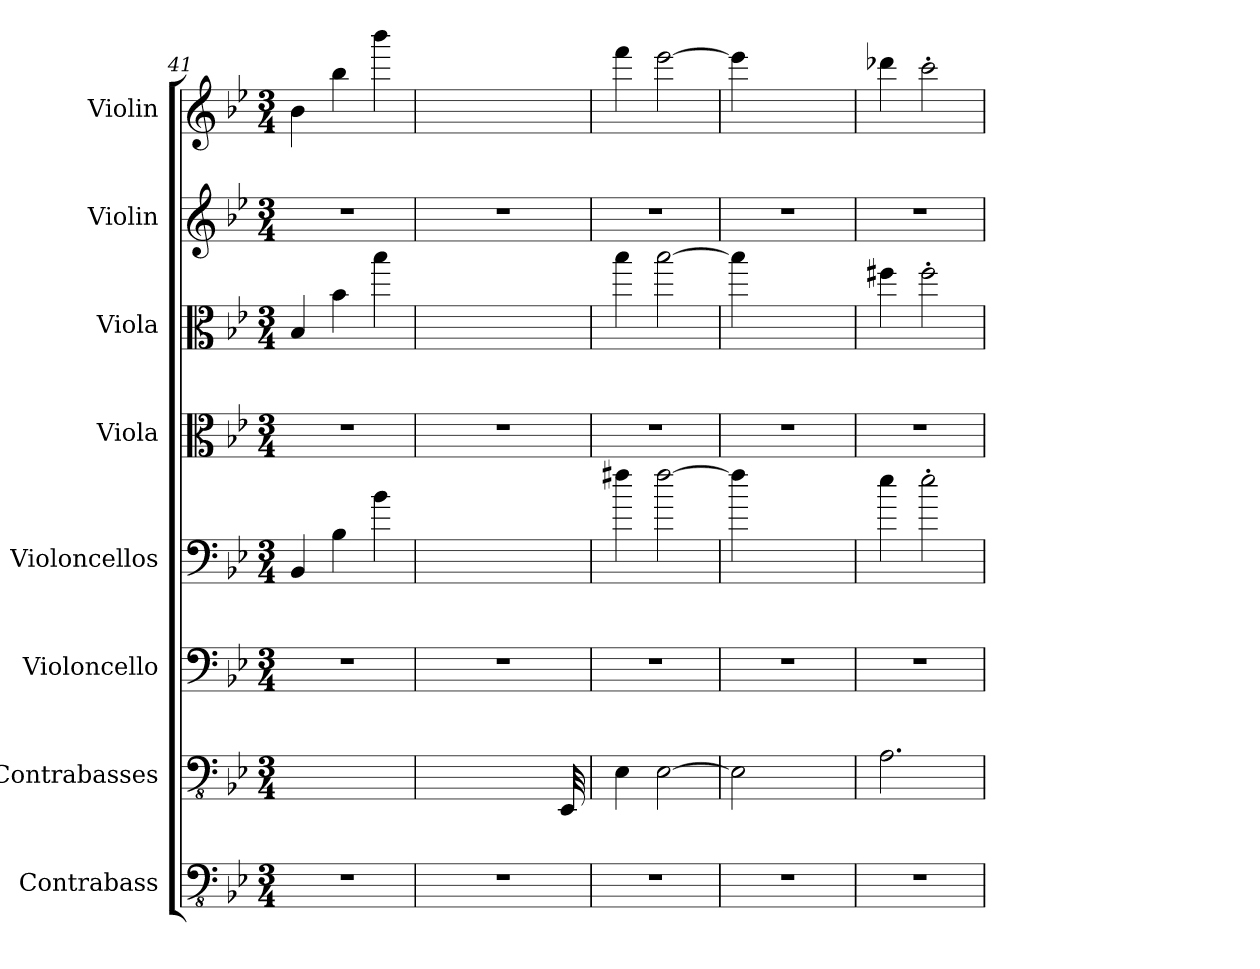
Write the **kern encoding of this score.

**kern	**kern	**kern	**kern	**kern	**kern	**kern	**kern
*part8	*part7	*part6	*part5	*part4	*part3	*part2	*part1
*staff8	*staff7	*staff6	*staff5	*staff4	*staff3	*staff2	*staff1
*I"Contrabass	*I"Contrabasses	*I"Violoncello	*I"Violoncellos	*I"Viola	*I"Viola	*I"Violin	*I"Violin
*I'Cb.	*I'Cbs.	*I'Vc.	*I'Vcs.	*I'Vla.	*I'Vla.	*I'Vln.	*I'Vln.
*clefFv4	*clefFv4	*clefF4	*clefF4	*clefC3	*clefC3	*clefG2	*clefG2
*ITrd7c12	*	*	*	*	*	*	*
*k[b-e-]	*k[b-e-]	*k[b-e-]	*k[b-e-]	*k[b-e-]	*k[b-e-]	*k[b-e-]	*k[b-e-]
*M3/4	*M3/4	*M3/4	*M3/4	*M3/4	*M3/4	*M3/4	*M3/4
=41	=41	=41	=41	=41	=41	=41	=41
2.r	2.ryy	2.r	4BB-/	2.r	4B-/	2.r	4b-\
.	.	.	4B-\	.	4b-\	.	4bb-\
.	.	.	4b-\	.	4bb-\	.	4bbb-\
!!LO:PB:g=z
=42	=42	=42	=42	=42	=42	=42	=42
*	*	*	*	*	*	*	*MM99
2.r	4ryy	2.r	2.ryy	2.r	2.ryy	2.r	2.ryy
.	4ryy	.	.	.	.	.	.
.	8ryy	.	.	.	.	.	.
.	16ryy	.	.	.	.	.	.
.	32ryy	.	.	.	.	.	.
.	32EEE-/	.	.	.	.	.	.
=43	=43	=43	=43	=43	=43	=43	=43
2.r	4EE-\	2.r	4ff#X\	2.r	4bb-\	2.r	4fff\
.	[2EE-\	.	[2ff#\	.	[2bb-\	.	[2eee-\
!!LO:PB:g=z
=44	=44	=44	=44	=44	=44	=44	=44
2.r	2EE-\]	2.r	4ff#\]	2.r	4bb-\]	2.r	4eee-\]
.	.	.	4ryy	.	4ryy	.	4ryy
.	4ryy	.	4ryy	.	4ryy	.	4ryy
=45	=45	=45	=45	=45	=45	=45	=45
2.r	2.AA\	2.r	4ee-\	2.r	4ff#X\	2.r	4ddd-X\
.	.	.	2ee-'\	.	2ff#'\	.	2ccc'\
=	=	=	=	=	=	=	=
*-	*-	*-	*-	*-	*-	*-	*-
